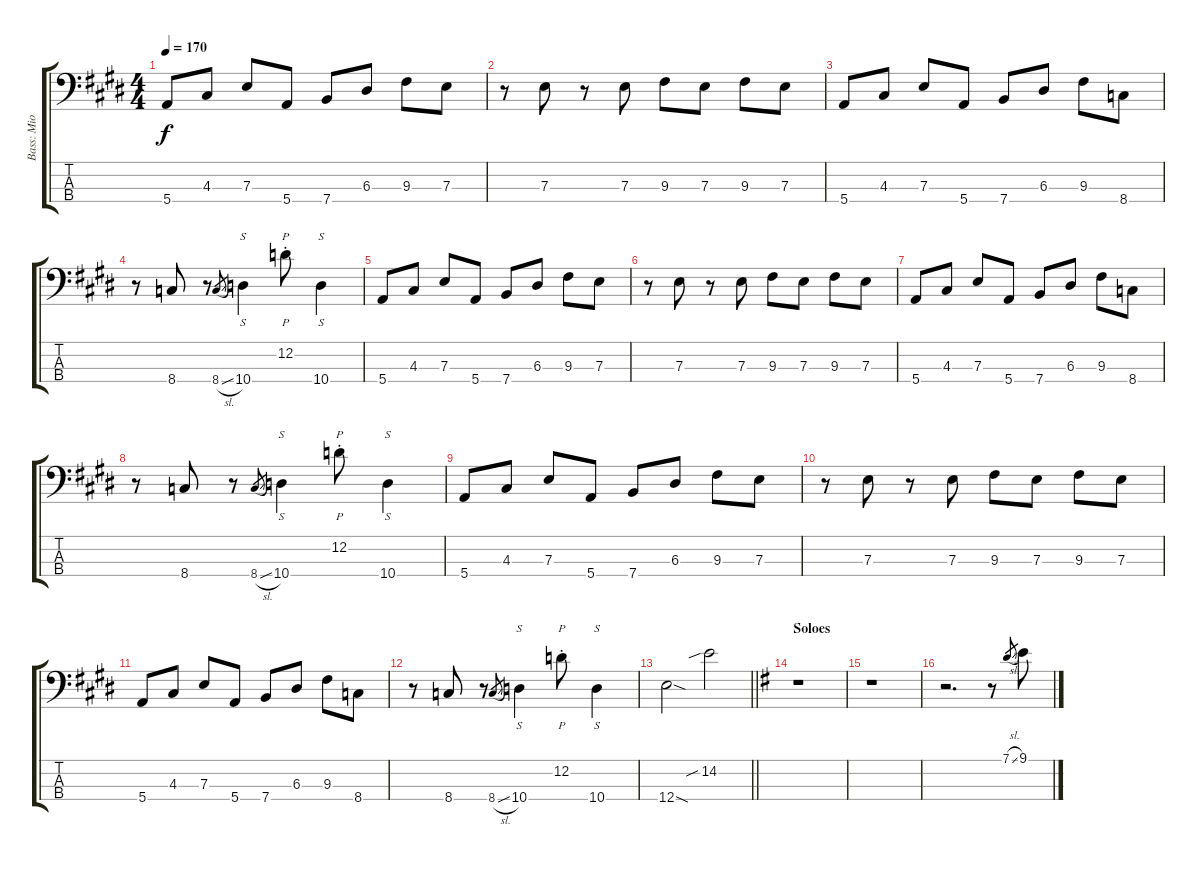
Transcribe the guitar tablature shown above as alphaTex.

\track ("Bass: Mio Akiyama" "Bass: Mio ") {instrument electricbassfinger}
\staff {score tabs}
\tuning (G2 D2 A1 E1) {hide}
\ts (4 4)
\tempo 170
\clef f4
\ks e
5.4.8{dy f} 4.3.8 7.3.8 5.4.8 7.4.8 6.3.8 9.3.8 7.3.8 |
r.8 7.3.8 r.8 7.3.8 9.3.8 7.3.8 9.3.8 7.3.8 |
5.4.8 4.3.8 7.3.8 5.4.8 7.4.8 6.3.8 9.3.8 8.4.8 |
r.8 8.4.8 r.8 8.4{sl}.8{gr} 10.4.4{s} 12.2{st}.8{p} 10.4.4{s} |
5.4.8 4.3.8 7.3.8 5.4.8 7.4.8 6.3.8 9.3.8 7.3.8 |
r.8 7.3.8 r.8 7.3.8 9.3.8 7.3.8 9.3.8 7.3.8 |
5.4.8 4.3.8 7.3.8 5.4.8 7.4.8 6.3.8 9.3.8 8.4.8 |
r.8 8.4.8 r.8 8.4{sl}.8{gr} 10.4.4{s} 12.2{st}.8{p} 10.4.4{s} |
5.4.8 4.3.8 7.3.8 5.4.8 7.4.8 6.3.8 9.3.8 7.3.8 |
r.8 7.3.8 r.8 7.3.8 9.3.8 7.3.8 9.3.8 7.3.8 |
5.4.8 4.3.8 7.3.8 5.4.8 7.4.8 6.3.8 9.3.8 8.4.8 |
r.8 8.4.8 r.8 8.4{sl}.8{gr} 10.4.4{s} 12.2{st}.8{p} 10.4.4{s} |
\barLineRight lightlight
12.4{sod}.2 14.2{sib}.2 |
\section ("" "Soloes")
\ks g
r.1 |
r.1 |
r.2{d} r.8 7.1{sl}.8{gr} 9.1.8
